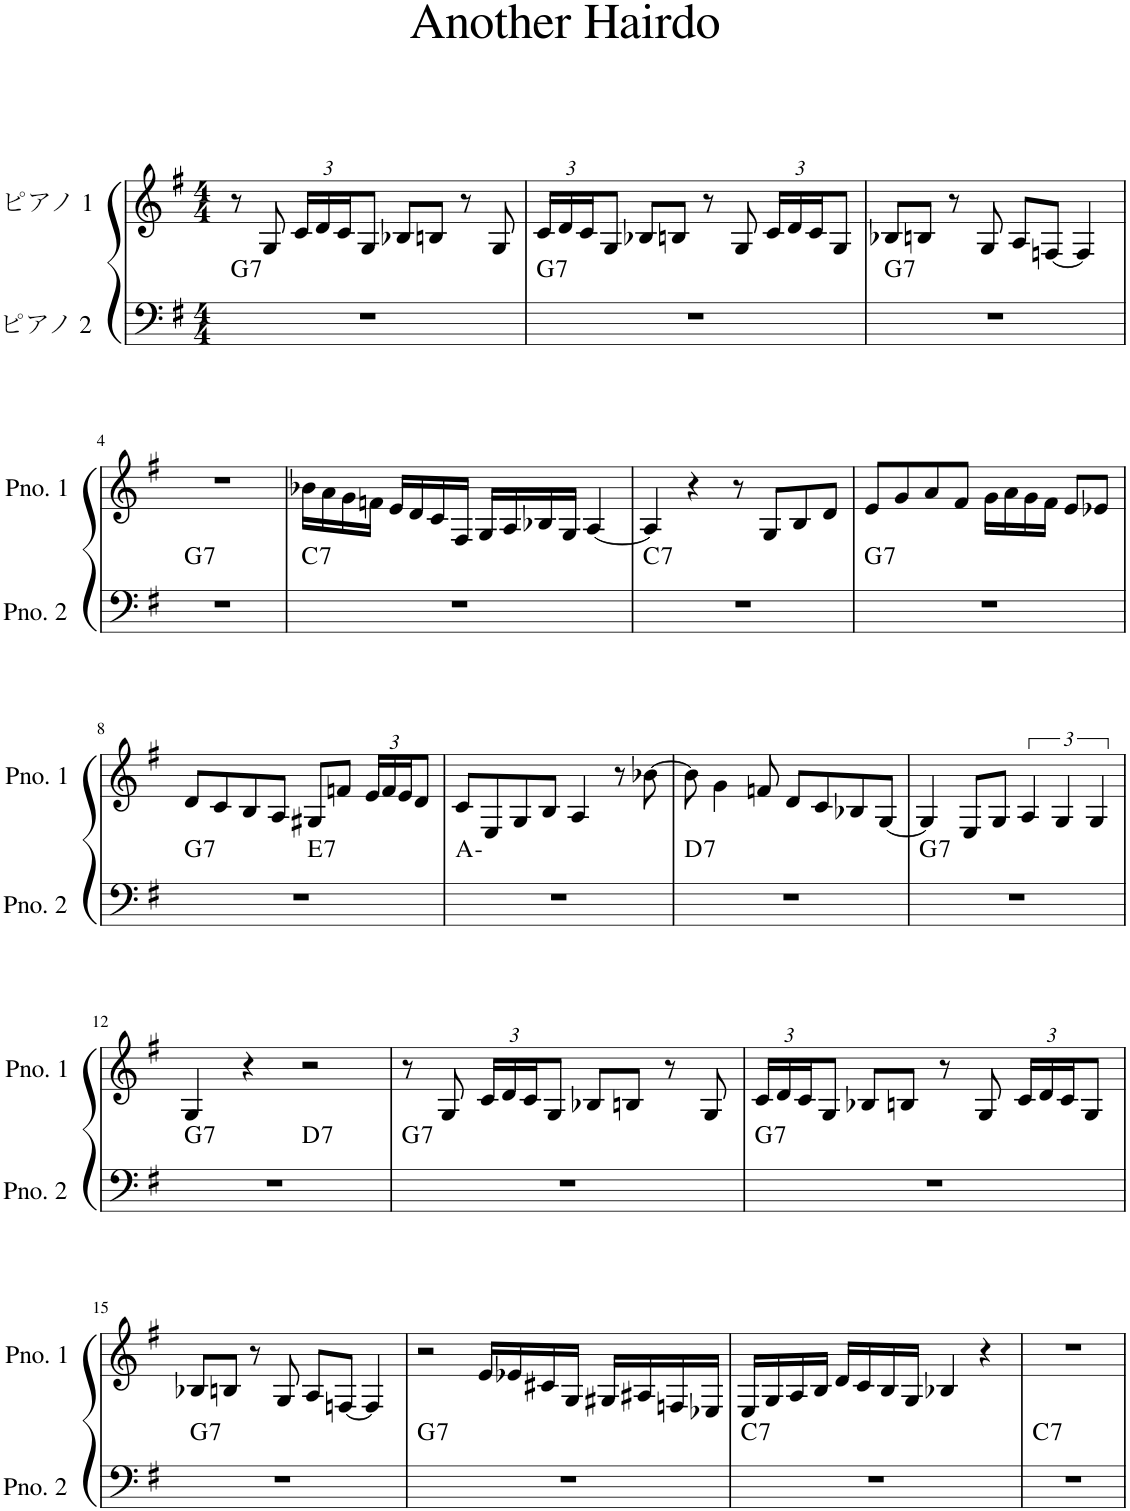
**kern	**harte	**kern
*part2	*part2	*part1
*staff2	*	*staff1
*I"ピアノ 2	*	*I"ピアノ 1
*clefF4	*	*clefG2
*k[f#]	*	*k[f#]
*M4/4	*	*M4/4
=1	=1	=1
!	!LO:H:kt=7	!
1r	G:7	8r
.	.	8G/
*	*	*Xbrackettup
.	.	24c/LL
.	.	24d/
.	.	24c/J
.	.	8G/J
.	.	8B-X/L
.	.	8Bn/J
.	.	8r
.	.	8G/
=2	=2	=2
!	!LO:H:kt=7	!
1r	G:7	24c/LL
.	.	24d/
.	.	24c/J
.	.	8G/J
.	.	8B-X/L
.	.	8Bn/J
.	.	8r
.	.	8G/
.	.	24c/LL
.	.	24d/
.	.	24c/J
.	.	8G/J
=3	=3	=3
!	!LO:H:kt=7	!
1r	G:7	8B-X/L
.	.	8Bn/J
.	.	8r
.	.	8G/
.	.	8A/L
.	.	[8Fn/J
.	.	4F/]
!!LO:LB:g=z
=4	=4	=4
!	!LO:H:kt=7	!
1r	G:7	1r
=5	=5	=5
!	!LO:H:kt=7	!
1r	C:7	16b-X\LL
.	.	16a\
.	.	16g\
.	.	16fn\JJ
.	.	16e/LL
.	.	16d/
.	.	16c/
.	.	16F#/JJ
.	.	16G/LL
.	.	16A/
.	.	16B-X/
.	.	16G/JJ
.	.	[4A/
=6	=6	=6
!	!LO:H:kt=7	!
1r	C:7	4A/]
.	.	4r
.	.	8r
.	.	8G/L
.	.	8B/
.	.	8d/J
=7	=7	=7
!	!LO:H:kt=7	!
1r	G:7	8e/L
.	.	8g/
.	.	8a/
.	.	8f#/J
.	.	16g\LL
.	.	16a\
.	.	16g\
.	.	16f#\JJ
.	.	8e/L
.	.	8e-X/J
!!LO:LB:g=z
=8	=8	=8
!	!LO:H:kt=7	!
*^	*	*
1r	2ryy	G:7	8d/L
.	.	.	8c/
.	.	.	8B/
.	.	.	8A/J
!	!	!LO:H:kt=7	!
.	2ryy	E:7	8G#X/L
.	.	.	8fn/J
.	.	.	24e/LL
.	.	.	24f/
.	.	.	24e/J
.	.	.	8d/J
*v	*v	*	*
=9	=9	=9
1r	A:min	8c/L
.	.	8E/
.	.	8G/
.	.	8B/J
.	.	4A/
.	.	8r
.	.	[8b-X\
=10	=10	=10
!	!LO:H:kt=7	!
1r	D:7	8b-\]
.	.	4g\
.	.	8fn/
.	.	8d/L
.	.	8c/
.	.	8B-X/
.	.	[8G/J
=11	=11	=11
!	!LO:H:kt=7	!
1r	G:7	4G/]
.	.	8E/L
.	.	8G/J
*	*	*brackettup
.	.	6A/
.	.	6G/
.	.	6G/
!!LO:LB:g=z
=12	=12	=12
!	!LO:H:kt=7	!
*^	*	*
1r	2ryy	G:7	4G/
.	.	.	4r
!	!	!LO:H:kt=7	!
.	2ryy	D:7	2r
=13	=13	=13	=13
!	!	!LO:H:kt=7	!
*v	*v	*	*
1r	G:7	8r
.	.	8G/
*	*	*Xbrackettup
.	.	24c/LL
.	.	24d/
.	.	24c/J
.	.	8G/J
.	.	8B-X/L
.	.	8Bn/J
.	.	8r
.	.	8G/
=14	=14	=14
!	!LO:H:kt=7	!
1r	G:7	24c/LL
.	.	24d/
.	.	24c/J
.	.	8G/J
.	.	8B-X/L
.	.	8Bn/J
.	.	8r
.	.	8G/
.	.	24c/LL
.	.	24d/
.	.	24c/J
.	.	8G/J
!!LO:LB:g=z
=15	=15	=15
!	!LO:H:kt=7	!
1r	G:7	8B-X/L
.	.	8Bn/J
.	.	8r
.	.	8G/
.	.	8A/L
.	.	[8Fn/J
.	.	4F/]
=16	=16	=16
!	!LO:H:kt=7	!
1r	G:7	2r
.	.	16e/LL
.	.	16e-X/
.	.	16c#X/
.	.	16G/JJ
.	.	16G#X/LL
.	.	16A#X/
.	.	16Fn/
.	.	16E-X/JJ
=17	=17	=17
!	!LO:H:kt=7	!
1r	C:7	16E/LL
.	.	16G/
.	.	16A/
.	.	16B/JJ
.	.	16d/LL
.	.	16c/
.	.	16B/
.	.	16G/JJ
.	.	4B-X/
.	.	4r
=18	=18	=18
!	!LO:H:kt=7	!
1r	C:7	1r
=	=	=
*-	*-	*-
